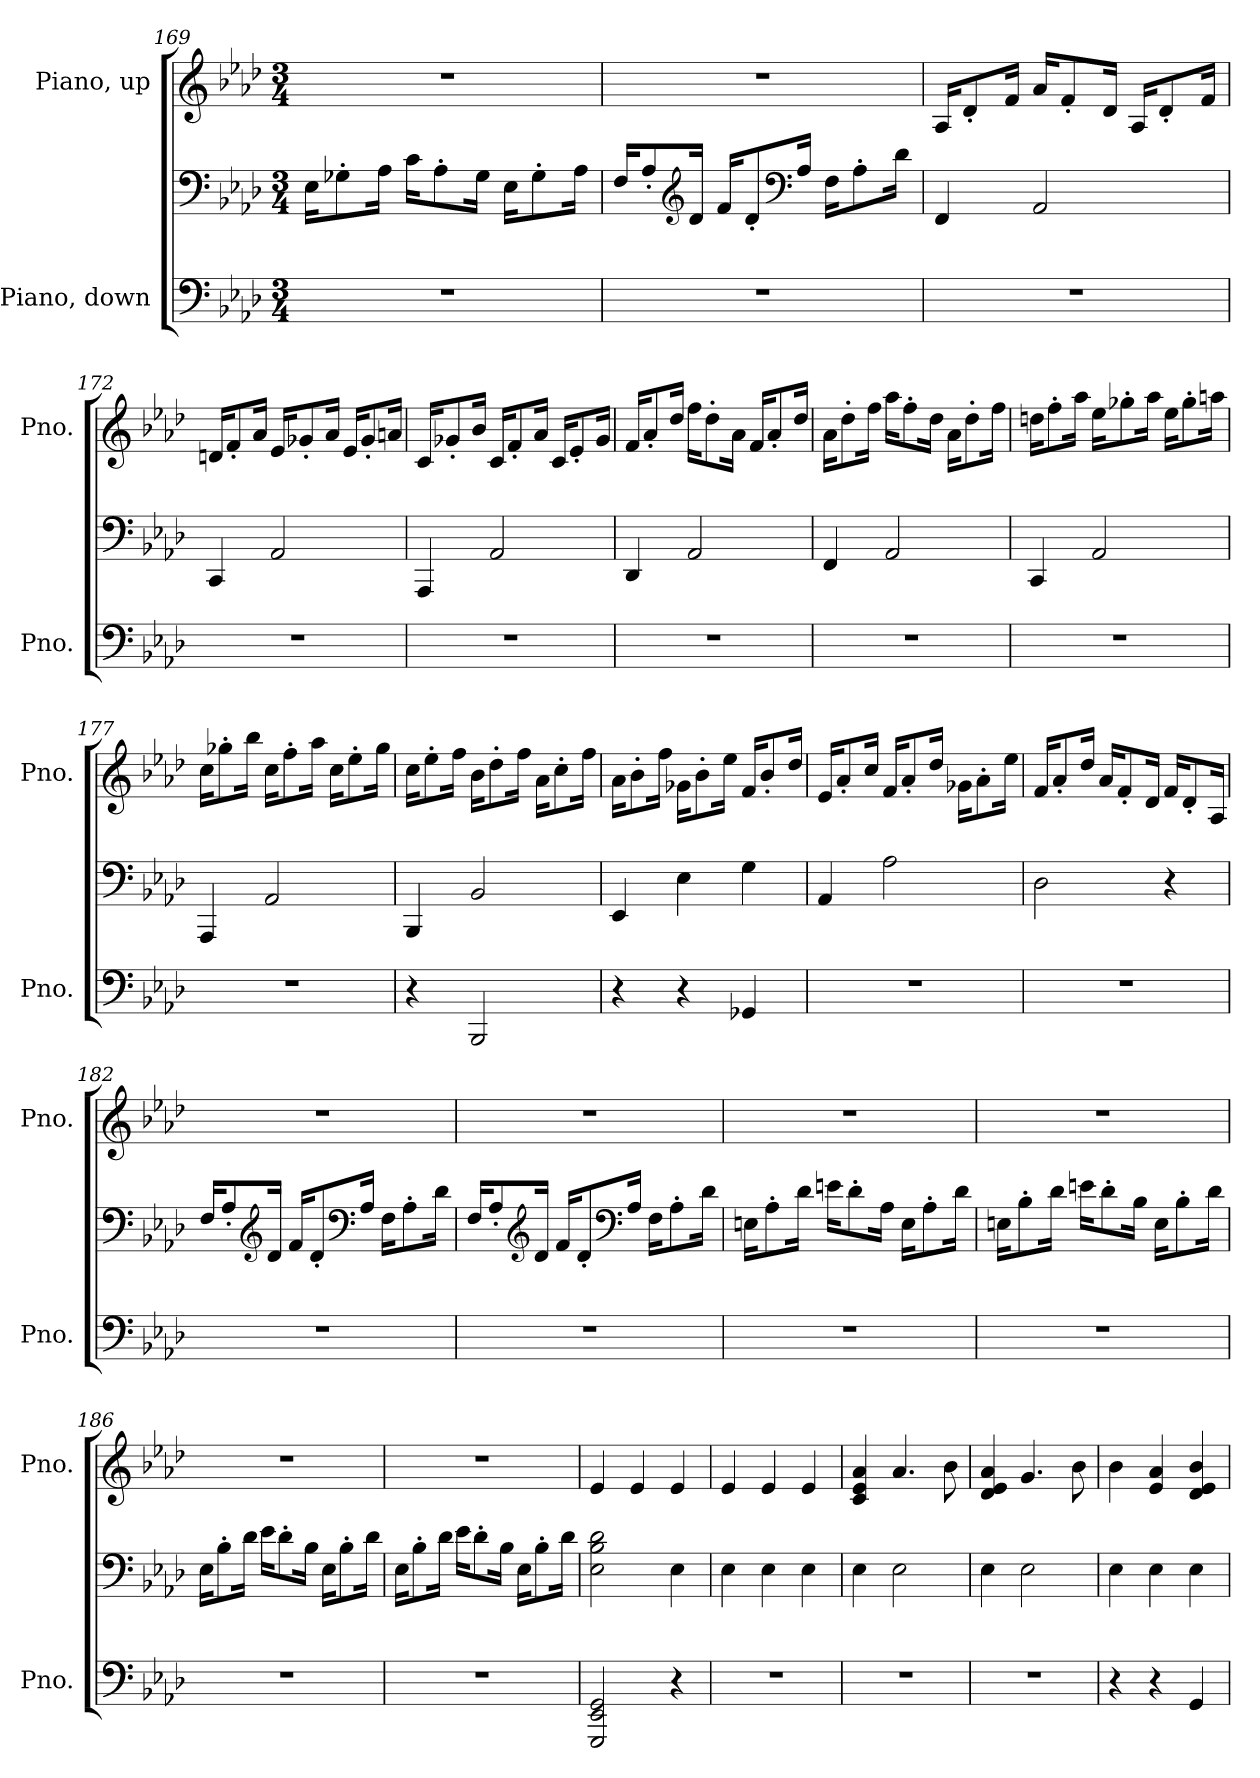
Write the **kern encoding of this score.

**kern	**kern	**kern
*part2	*part2	*part1
*staff3	*staff2	*staff1
*I"Piano, down	*	*I"Piano, up
*I'Pno.	*	*I'Pno.
*clefF4	*clefF4	*clefG2
*k[b-e-a-d-]	*k[b-e-a-d-]	*k[b-e-a-d-]
*M3/4	*M3/4	*M3/4
=169	=169	=169
2.r	16E-\KL	2.r
.	8G-X'\	.
.	16A-\Jk	.
.	16c\KL	.
.	8A-'\	.
.	16G-\Jk	.
.	16E-\KL	.
.	8G-'\	.
.	16A-\Jk	.
!!LO:LB:g=z
=170	=170	=170
2.r	16F/KL	2.r
.	8A-'/	.
*	*clefG2	*
.	16d-/Jk	.
.	16f/KL	.
.	8d-'/	.
*	*clefF4	*
.	16A-/Jk	.
.	16F\KL	.
.	8A-'\	.
.	16d-\Jk	.
=171	=171	=171
2.r	4FF/	16A-/KL
.	.	8d-'/
.	.	16f/Jk
.	2AA-/	16a-/KL
.	.	8f'/
.	.	16d-/Jk
.	.	16A-/KL
.	.	8d-'/
.	.	16f/Jk
=172	=172	=172
2.r	4CC/	16dn/KL
.	.	8f'/
.	.	16a-/Jk
.	2AA-/	16e-/KL
.	.	8g-X'/
.	.	16a-/Jk
.	.	16e-/KL
.	.	8g-'/
.	.	16an/Jk
!!LO:LB:g=z
=173	=173	=173
2.r	4AAA-/	16c/KL
.	.	8g-X'/
.	.	16b-/Jk
.	2AA-/	16c/KL
.	.	8f'/
.	.	16a-/Jk
.	.	16c/KL
.	.	8e-'/
.	.	16g-/Jk
=174	=174	=174
2.r	4DD-/	16f/KL
.	.	8a-'/
.	.	16dd-/Jk
.	2AA-/	16ff\KL
.	.	8dd-'\
.	.	16a-\Jk
.	.	16f/KL
.	.	8a-'/
.	.	16dd-/Jk
=175	=175	=175
2.r	4FF/	16a-\KL
.	.	8dd-'\
.	.	16ff\Jk
.	2AA-/	16aa-\KL
.	.	8ff'\
.	.	16dd-\Jk
.	.	16a-\KL
.	.	8dd-'\
.	.	16ff\Jk
=176	=176	=176
2.r	4CC/	16ddn\KL
.	.	8ff'\
.	.	16aa-\Jk
.	2AA-/	16ee-\KL
.	.	8gg-X'\
.	.	16aa-\Jk
.	.	16ee-\KL
.	.	8gg-'\
.	.	16aan\Jk
!!LO:LB:g=z
=177	=177	=177
2.r	4AAA-/	16cc\KL
.	.	8gg-X'\
.	.	16bb-\Jk
.	2AA-/	16cc\KL
.	.	8ff'\
.	.	16aa-\Jk
.	.	16cc\KL
.	.	8ee-'\
.	.	16gg-\Jk
=178	=178	=178
4r	4BBB-/	16cc\KL
.	.	8ee-'\
.	.	16ff\Jk
2BBB-/	2BB-/	16b-\KL
.	.	8dd-'\
.	.	16ff\Jk
.	.	16a-\KL
.	.	8cc'\
.	.	16ff\Jk
=179	=179	=179
4r	4EE-/	16a-\KL
.	.	8b-'\
.	.	16ff\Jk
4r	4E-\	16g-X\KL
.	.	8b-'\
.	.	16ee-\Jk
4GG-X/	4G\	16f/KL
.	.	8b-'/
.	.	16dd-/Jk
=180	=180	=180
2.r	4AA-/	16e-/KL
.	.	8a-'/
.	.	16cc/Jk
.	2A-\	16f/KL
.	.	8a-'/
.	.	16dd-/Jk
.	.	16g-X\KL
.	.	8a-'\
.	.	16ee-\Jk
!!LO:PB:g=z
=181	=181	=181
2.r	2D-\	16f/KL
.	.	8a-'/
.	.	16dd-/Jk
.	.	16a-/KL
.	.	8f'/
.	.	16d-/Jk
.	4r	16f/KL
.	.	8d-'/
.	.	16A-/Jk
=182	=182	=182
2.r	16F/KL	2.r
.	8A-'/	.
*	*clefG2	*
.	16d-/Jk	.
.	16f/KL	.
.	8d-'/	.
*	*clefF4	*
.	16A-/Jk	.
.	16F\KL	.
.	8A-'\	.
.	16d-\Jk	.
=183	=183	=183
2.r	16F/KL	2.r
.	8A-'/	.
*	*clefG2	*
.	16d-/Jk	.
.	16f/KL	.
.	8d-'/	.
*	*clefF4	*
.	16A-/Jk	.
.	16F\KL	.
.	8A-'\	.
.	16d-\Jk	.
!!LO:LB:g=z
=184	=184	=184
2.r	16En\KL	2.r
.	8A-'\	.
.	16d-\Jk	.
.	16en\KL	.
.	8d-'\	.
.	16A-\Jk	.
.	16E\KL	.
.	8A-'\	.
.	16d-\Jk	.
=185	=185	=185
2.r	16En\KL	2.r
.	8B-'\	.
.	16d-\Jk	.
.	16en\KL	.
.	8d-'\	.
.	16B-\Jk	.
.	16E\KL	.
.	8B-'\	.
.	16d-\Jk	.
=186	=186	=186
2.r	16E-\KL	2.r
.	8B-'\	.
.	16d-\Jk	.
.	16e-\KL	.
.	8d-'\	.
.	16B-\Jk	.
.	16E-\KL	.
.	8B-'\	.
.	16d-\Jk	.
!!LO:LB:g=z
=187	=187	=187
2.r	16E-\KL	2.r
.	8B-'\	.
.	16d-\Jk	.
.	16e-\KL	.
.	8d-'\	.
.	16B-\Jk	.
.	16E-\KL	.
.	8B-'\	.
.	16d-\Jk	.
=188	=188	=188
2GGG/ 2EE-/ 2GG/	2E-\ 2B-\ 2d-\	4e-/
.	.	4e-/
4r	4E-\	4e-/
=189	=189	=189
2.r	4E-\	4e-/
.	4E-\	4e-/
.	4E-\	4e-/
=190	=190	=190
2.r	4E-\	4c/ 4e-/ 4a-/
.	2E-\	4.a-/
.	.	8b-\
=191	=191	=191
2.r	4E-\	4d-/ 4e-/ 4a-/
.	2E-\	4.g/
.	.	8b-\
=192	=192	=192
4r	4E-\	4b-\
4r	4E-\	4e-/ 4a-/
4GG/	4E-\	4d-/ 4e-/ 4b-/
=	=	=
*-	*-	*-
